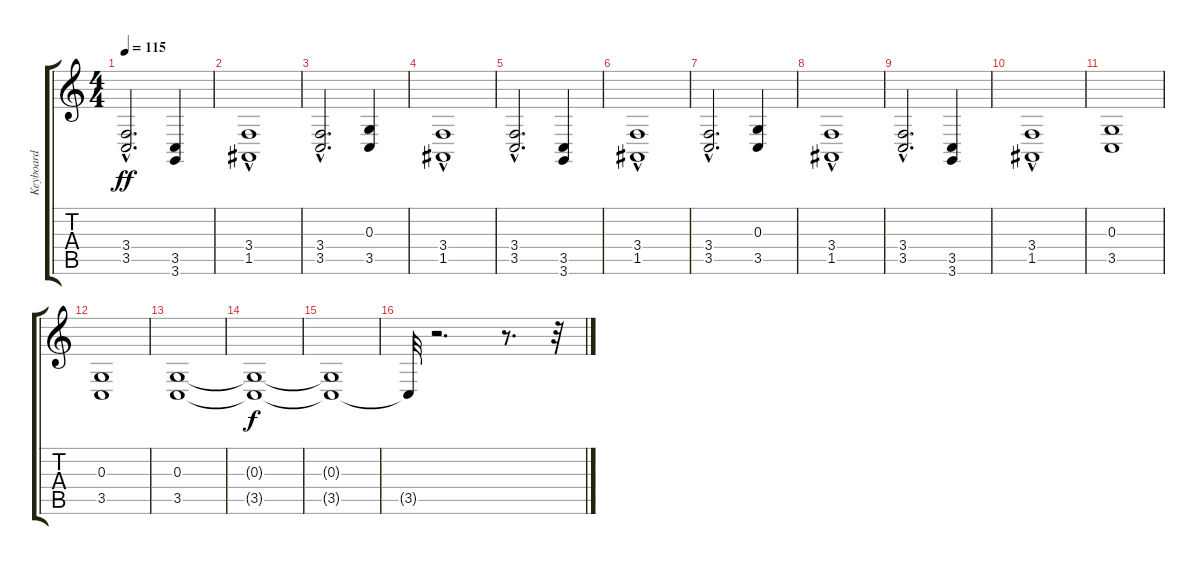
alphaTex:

\track ("Keyboard" "Keyboard") {instrument acousticgrandpiano}
\staff {score tabs}
\tuning (E4 B3 G3 D3 A2 E2) {hide}
\ts (4 4)
\tempo 115
\clef g2
\ks c
(3.4{hac} 3.5).2{d dy ff} (3.5 3.6).4 |
(3.4{hac} 1.5).1 |
(3.4{hac} 3.5).2{d} (0.3 3.5).4 |
(3.4{hac} 1.5).1 |
(3.4{hac} 3.5).2{d} (3.5 3.6).4 |
(3.4{hac} 1.5).1 |
(3.4{hac} 3.5).2{d} (0.3 3.5).4 |
(3.4{hac} 1.5).1 |
(3.4{hac} 3.5).2{d} (3.5 3.6).4 |
(3.4{hac} 1.5).1 |
(0.3 3.5).1 |
(0.3 3.5).1 |
(0.3 3.5).1 |
(0.3{t} 3.5{t}).1{dy f} |
(0.3{t} 3.5{t}).1 |
3.5{t}.32 r.2{d} r.8{d} r.32
